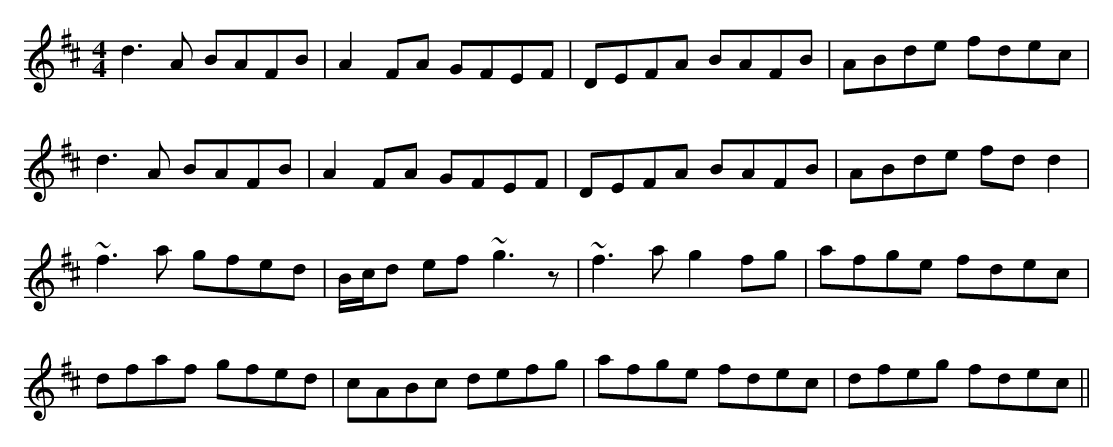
X:1
M:4/4
K:D
d3A BAFB|A2FA GFEF|DEFA BAFB|ABde fdec|
d3A BAFB|A2FA GFEF|DEFA BAFB|ABde fdd2|
~f3 a gfed|B/c/d ef~g3z|~f3ag2 fg|afge fdec|
dfaf gfed|cABc defg|afge fdec|dfeg fdec||
